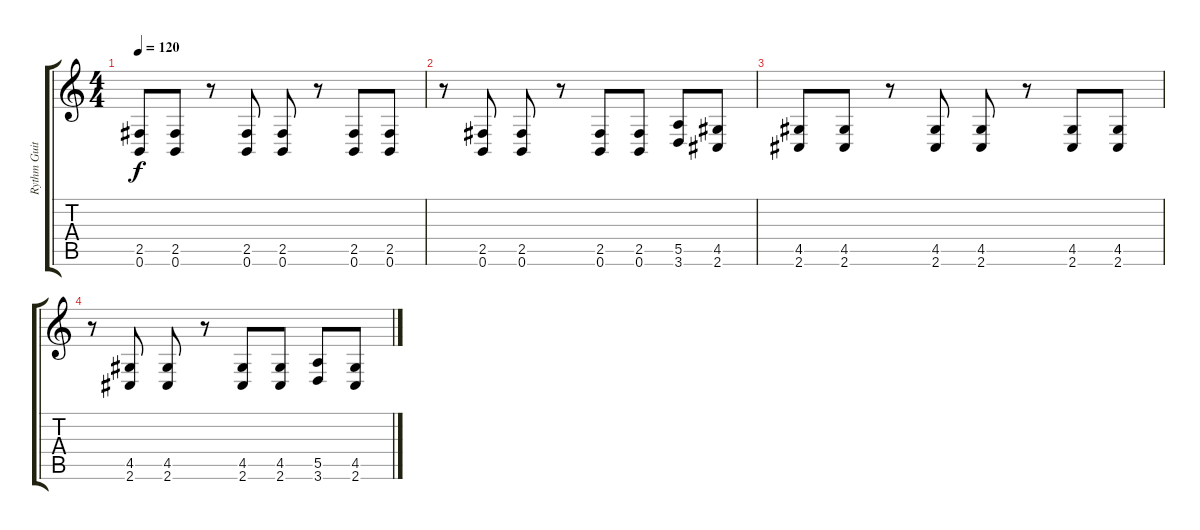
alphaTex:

\track ("Rythm Guitar" "Rythm Guit") {instrument distortionguitar}
\staff {score tabs}
\tuning (B3 Gb3 D3 A2 E2 B1) {hide}
\ts (4 4)
\tempo 120
\clef g2
\ks c
(2.5 0.6).8{dy f} (2.5 0.6).8 r.8 (2.5 0.6).8 (2.5 0.6).8 r.8 (2.5 0.6).8 (2.5 0.6).8 |
r.8 (2.5 0.6).8 (2.5 0.6).8 r.8 (2.5 0.6).8 (2.5 0.6).8 (5.5 3.6).8 (4.5 2.6).8 |
(4.5 2.6).8 (4.5 2.6).8 r.8 (4.5 2.6).8 (4.5 2.6).8 r.8 (4.5 2.6).8 (4.5 2.6).8 |
r.8 (4.5 2.6).8 (4.5 2.6).8 r.8 (4.5 2.6).8 (4.5 2.6).8 (5.5 3.6).8 (4.5 2.6).8
